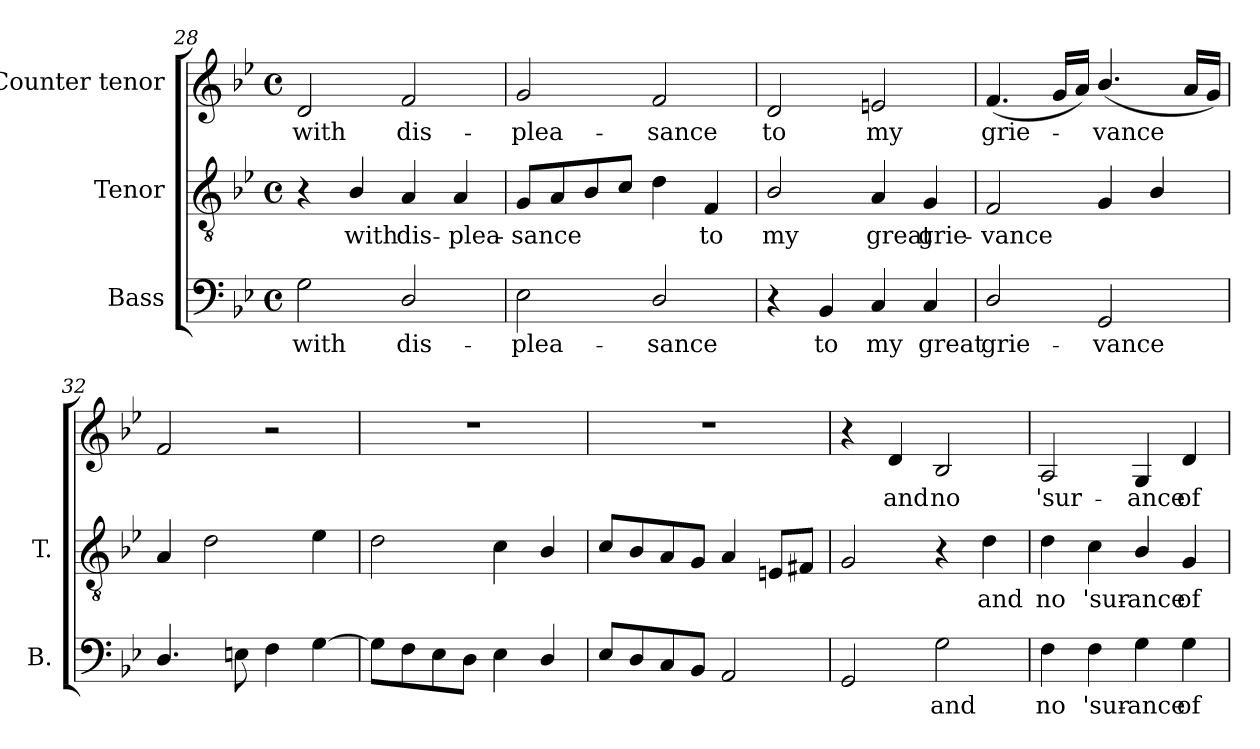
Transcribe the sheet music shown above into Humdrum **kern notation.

**kern	**text	**kern	**text	**kern	**text
*part3	*part3	*part2	*part2	*part1	*part1
*staff3	*staff3	*staff2	*staff2	*staff1	*staff1
*I"Bass	*	*I"Tenor	*	*I"Counter tenor	*
*I'B.	*	*I'T.	*	*	*
*clefF4	*	*clefGv2	*	*clefG2	*
*	*	*ITrd7c12	*	*	*
*k[b-e-]	*	*k[b-e-]	*	*k[b-e-]	*
*B-:	*	*B-:	*	*B-:	*
*M4/4	*	*M4/4	*	*M4/4	*
*met(c)	*	*met(c)	*	*met(c)	*
=28	=28	=28	=28	=28	=28
!	!LO:LY:b:color=#000000	!	!	!	!
!	!	!	!	!	!LO:LY:b:color=#000000
2Gi\	with	4r	.	2di/	with
!	!	!	!LO:LY:b:color=#000000	!	!
.	.	4BB-i/	with	.	.
!	!LO:LY:b:color=#000000	!	!	!	!
!	!	!	!LO:LY:b:color=#000000	!	!
!	!	!	!	!	!LO:LY:b:color=#000000
2Di/	dis-	4AAi/	dis-	2fi/	dis-
!	!	!	!LO:LY:b:color=#000000	!	!
.	.	4AAi/	-plea-	.	.
=29	=29	=29	=29	=29	=29
!	!LO:LY:b:color=#000000	!	!	!	!
!	!	!	!LO:LY:b:color=#000000	!	!
!	!	!	!	!	!LO:LY:b:color=#000000
2E-i\	-plea-	8GGi/L	-sance	2gi/	-plea-
.	.	8AAi/	.	.	.
.	.	8BB-i/	.	.	.
.	.	8Ci/J	.	.	.
!	!LO:LY:b:color=#000000	!	!	!	!
!	!	!	!	!	!LO:LY:b:color=#000000
2Di/	-sance	4Di\	.	2fi/	-sance
!	!	!	!LO:LY:b:color=#000000	!	!
.	.	4FFi/	to	.	.
!!LO:PB:g=z
=30	=30	=30	=30	=30	=30
!	!	!	!LO:LY:b:color=#000000	!	!
!	!	!	!	!	!LO:LY:b:color=#000000
4r	.	2BB-i/	my	2di/	to
!	!LO:LY:b:color=#000000	!	!	!	!
4BB-i/	to	.	.	.	.
!	!LO:LY:b:color=#000000	!	!	!	!
!	!	!	!LO:LY:b:color=#000000	!	!
!	!	!	!	!	!LO:LY:b:color=#000000
4Ci/	my	4AAi/	great	2eni/	my
!	!LO:LY:b:color=#000000	!	!	!	!
!	!	!	!LO:LY:b:color=#000000	!	!
4Ci/	great	4GGi/	grie-	.	.
=31	=31	=31	=31	=31	=31
!	!LO:LY:b:color=#000000	!	!	!	!
!	!	!	!LO:LY:b:color=#000000	!	!
!	!	!	!	!	!LO:LY:b:color=#000000
2Di/	grie-	2FFi/	-vance	(4.fi/	grie-
.	.	.	.	16gi/LL	.
.	.	.	.	16ai/JJ)	.
!	!LO:LY:b:color=#000000	!	!	!	!
!	!	!	!	!	!LO:LY:b:color=#000000
2GGi/	-vance	4GGi/	.	(4.b-i/	-vance
.	.	4BB-i/	.	.	.
.	.	.	.	16ai/LL	.
.	.	.	.	16gi/JJ)	.
=32	=32	=32	=32	=32	=32
4.Di/	.	4AAi/	.	2fi/	.
.	.	2Di\	.	.	.
8Eni\	.	.	.	.	.
4Fi\	.	.	.	2r	.
[4Gi\	.	4E-i\	.	.	.
=33	=33	=33	=33	=33	=33
8Gi\L]	.	2Di\	.	1r	.
8Fi\	.	.	.	.	.
8E-i\	.	.	.	.	.
8Di\J	.	.	.	.	.
4E-i\	.	4Ci\	.	.	.
4Di/	.	4BB-i/	.	.	.
=34	=34	=34	=34	=34	=34
8E-i/L	.	8Ci/L	.	1r	.
8Di/	.	8BB-i/	.	.	.
8Ci/	.	8AAi/	.	.	.
8BB-i/J	.	8GGi/J	.	.	.
2AAi/	.	4AAi/	.	.	.
.	.	8EEni/L	.	.	.
.	.	8FF#Xi/J	.	.	.
=35	=35	=35	=35	=35	=35
2GGi/	.	2GGi/	.	4r	.
!	!	!	!	!	!LO:LY:b:color=#000000
.	.	.	.	4di/	and
!	!LO:LY:b:color=#000000	!	!	!	!
!	!	!	!	!	!LO:LY:b:color=#000000
2Gi\	and	4r	.	2B-i/	no
!	!	!	!LO:LY:b:color=#000000	!	!
.	.	4Di\	and	.	.
=36	=36	=36	=36	=36	=36
!	!LO:LY:b:color=#000000	!	!	!	!
!	!	!	!LO:LY:b:color=#000000	!	!
!	!	!	!	!	!LO:LY:b:color=#000000
4Fi\	no	4Di\	no	2Ai/	'sur-
!	!LO:LY:b:color=#000000	!	!	!	!
!	!	!	!LO:LY:b:color=#000000	!	!
4Fi\	'sur-	4Ci\	'sur-	.	.
!	!LO:LY:b:color=#000000	!	!	!	!
!	!	!	!LO:LY:b:color=#000000	!	!
!	!	!	!	!	!LO:LY:b:color=#000000
4Gi\	-ance	4BB-i/	-ance	4Gi/	-ance
!	!LO:LY:b:color=#000000	!	!	!	!
!	!	!	!LO:LY:b:color=#000000	!	!
!	!	!	!	!	!LO:LY:b:color=#000000
4Gi\	of	4GGi/	of	4di/	of
=	=	=	=	=	=
*-	*-	*-	*-	*-	*-
